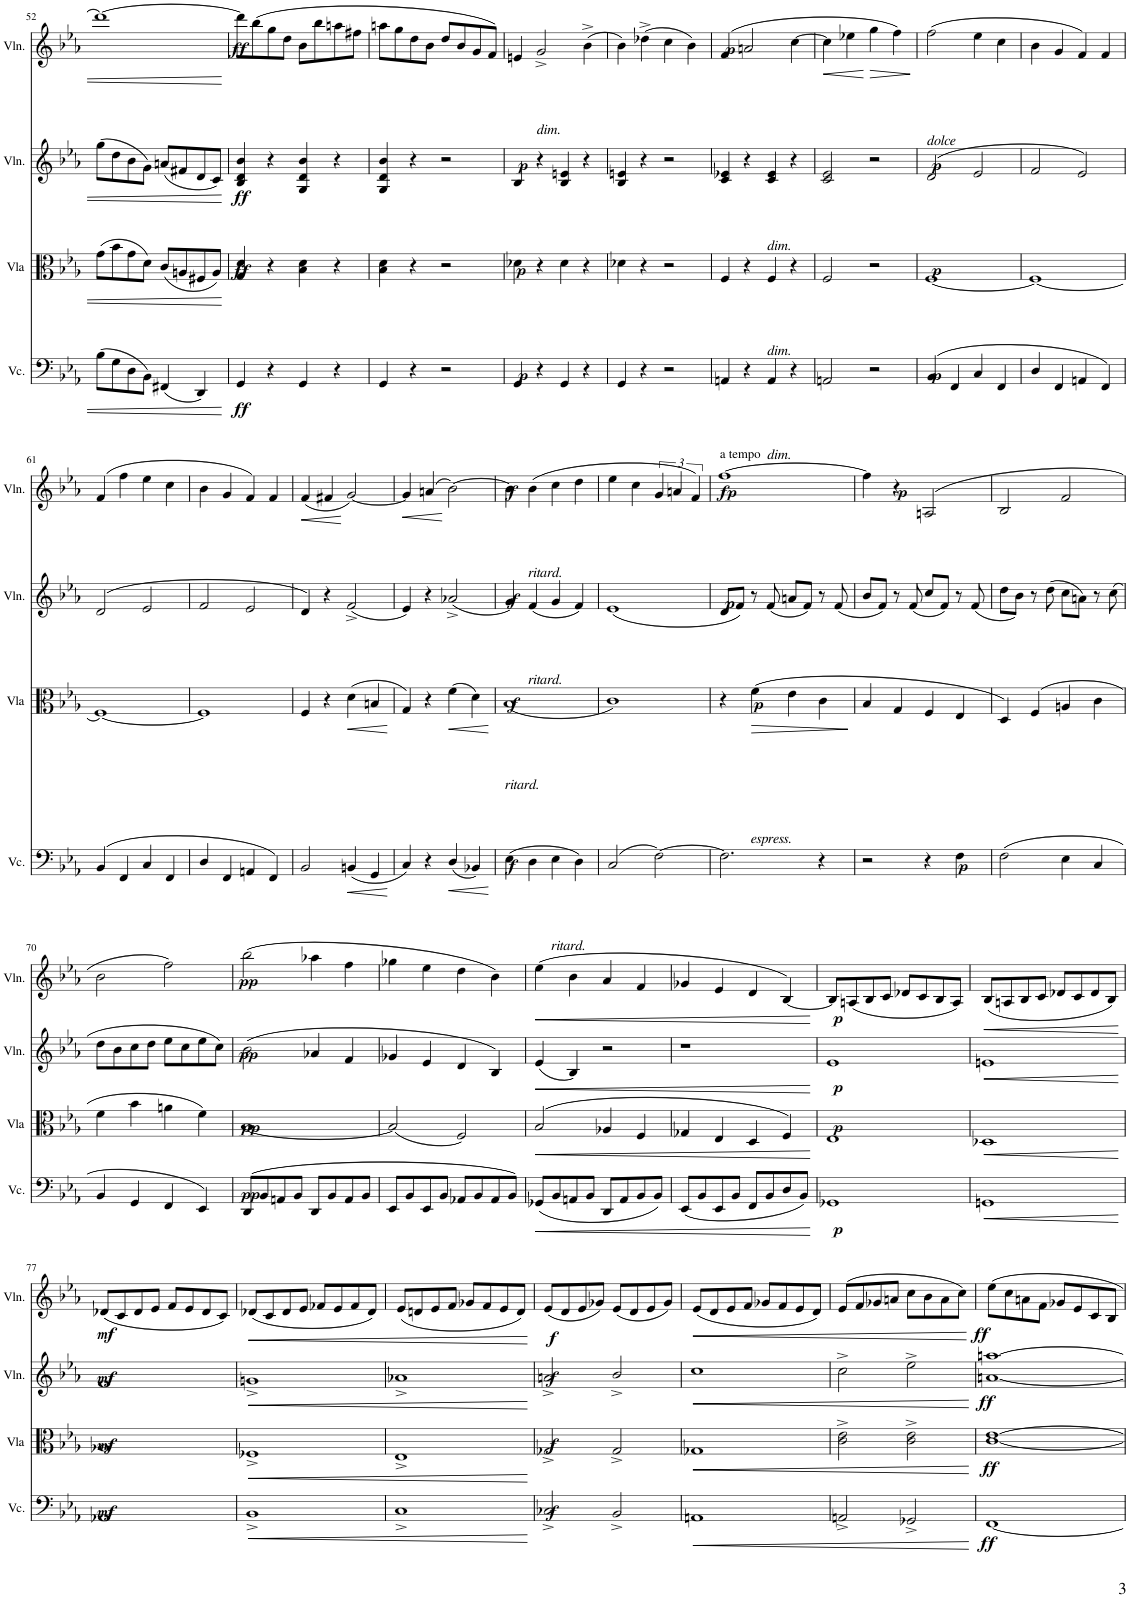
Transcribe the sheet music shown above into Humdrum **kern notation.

**kern	**dynam	**kern	**dynam	**kern	**dynam	**kern	**dynam
*part4	*part4	*part3	*part3	*part2	*part2	*part1	*part1
*staff4	*staff4	*staff3	*staff3	*staff2	*staff2	*staff1	*staff1
*I"Violoncello	*	*I"Viola	*	*I"Violin	*	*I"Violin	*
*I'Vc.	*	*I'Vla	*	*I'Vln.	*	*I'Vln.	*
!!LO:PB:g=z
*clefF4	*	*clefC3	*	*clefG2	*	*clefG2	*
*k[b-e-a-]	*	*k[b-e-a-]	*	*k[b-e-a-]	*	*k[b-e-a-]	*
*M4/4	*	*M4/4	*	*M4/4	*	*M4/4	*
*met(c)	*	*met(c)	*	*met(c)	*	*met(c)	*
=52	=52	=52	=52	=52	=52	=52	=52
(>8B-\L	.	(>8g\L	.	(>8gg\L	.	1ddd_	.
8G\	.	8b-\	.	8dd\	.	.	.
8D\	.	8g\	.	8b-\	.	.	.
8BB-\J)	.	8d\J)	.	8g\J)	.	.	.
(<4FF#X/	.	(<8c/L	.	(<8an/L	.	.	.
.	.	8An/	.	8f#X/	.	.	.
4DD/)	.	8F#X/	.	8d/	.	.	.
.	.	8A/J)	.	8c/J)	.	.	.
=53	=53	=53	=53	=53	=53	=53	=53
!	!LO:DY:b	!	!LO:DY:a	!	!LO:DY:b	!	!LO:DY:a
4GG/	ff	4G/ 4d/	ff	4B-/ 4d/ 4b-/	ff	8ddd\L]	ff
.	.	.	.	.	.	(>8bb-\	.
4r	.	4r	.	4r	.	8gg\	.
.	.	.	.	.	.	8dd\J	.
4GG/	.	4B-\ 4d\	.	4G/ 4d/ 4b-/	.	8b-\L	.
.	.	.	.	.	.	8bb-\	.
4r	.	4r	.	4r	.	8aan\	.
.	.	.	.	.	.	8ff#X\J	.
=54	=54	=54	=54	=54	=54	=54	=54
4GG/	.	4B-\ 4d\	.	4G/ 4d/ 4b-/	.	8aan\L	.
.	.	.	.	.	.	8gg\	.
4r	.	4r	.	4r	.	8dd\	.
.	.	.	.	.	.	8b-\J	.
2r	.	2r	.	2r	.	8dd/L	.
.	.	.	.	.	.	8b-/	.
.	.	.	.	.	.	8g/	.
.	.	.	.	.	.	8f/J)	.
=55	=55	=55	=55	=55	=55	=55	=55
!	!LO:DY:a	!	!LO:DY:a	!	!LO:DY:a	!	!
4GG/	p	4d-X\	p	4B-/	p	4en/	.
!	!	!	!	!	!	!LO:TX:b:i:t=dim.	!
4r	.	4r	.	4r	.	2g^/	.
4GG/	.	4d-\	.	4B-/ 4en/	.	.	.
4r	.	4r	.	4r	.	(>4b-^\	.
=56	=56	=56	=56	=56	=56	=56	=56
4GG/	.	4d-X\	.	4B-/ 4en/	.	4b-\)	.
4r	.	4r	.	4r	.	(>4dd-X^\	.
2r	.	2r	.	2r	.	4cc\	.
.	.	.	.	.	.	4b-\)	.
=57	=57	=57	=57	=57	=57	=57	=57
!	!	!	!	!	!	!	!LO:DY:a
4AAn/	.	4F/	.	4c/ 4e-X/	.	(>4f/	p
4r	.	4r	.	4r	.	2an/	.
!	!	!	!	!LO:TX:b:i:t=dim.	!	!	!
!	!	!LO:TX:b:i:t=dim.	!	!	!	!	!
!LO:TX:b:i:t=dim.	!	!	!	!	!	!	!
4AA/	.	4F/	.	4c/ 4e-/	.	.	.
4r	.	4r	.	4r	.	[4cc\	.
=58	=58	=58	=58	=58	=58	=58	=58
!	!	!	!	!	!	!	!LO:HP:b
2AAn/	.	2F/	.	2c/ 2e-/	.	4cc\]	<
.	.	.	.	.	.	4ee-X\	.
!	!	!	!	!	!	!	!LO:HP:n=1:b
2r	.	2r	.	2r	.	4gg\	[ >
.	.	.	.	.	.	4ff\)	.
.	.	.	.	.	.	.	]
=59	=59	=59	=59	=59	=59	=59	=59
!	!	!	!	!	!	!LO:TX:b:i:t=dolce	!
!	!LO:DY:a	!	!LO:DY:a	!	!LO:DY:a	!	!
(>4BB-/	p	[1F	p	(>2d/	p	(>2ff\	.
4FF/	.	.	.	.	.	.	.
4C/	.	.	.	2e-/	.	4ee-\	.
4FF/	.	.	.	.	.	4cc\	.
=60	=60	=60	=60	=60	=60	=60	=60
4D/	.	1F_	.	2f/	.	4b-\	.
4FF/	.	.	.	.	.	4g/	.
4AAn/	.	.	.	2e-/)	.	4f/)	.
4FF/)	.	.	.	.	.	4f/	.
!!LO:LB:g=z
=61	=61	=61	=61	=61	=61	=61	=61
(>4BB-/	.	1F_	.	(>2d/	.	(>4f/	.
4FF/	.	.	.	.	.	4ff\	.
4C/	.	.	.	2e-/	.	4ee-\	.
4FF/	.	.	.	.	.	4cc\	.
=62	=62	=62	=62	=62	=62	=62	=62
4D/	.	1F]	.	2f/	.	4b-\	.
4FF/	.	.	.	.	.	4g/	.
4AAn/	.	.	.	2e-/	.	4f/)	.
4FF/)	.	.	.	.	.	4f/	.
=63	=63	=63	=63	=63	=63	=63	=63
!	!	!	!	!	!	!	!LO:HP:b
2BB-/	.	4F/	.	4d/)	.	(<4f/	<
.	.	4r	.	4r	.	4f#X/	.
!	!LO:HP:b	!	!LO:HP:b	!	!	!	!
(<4BBn/	<	(>4d\	<	(<2f^/	.	[2g/)	[
4GG/	.	4Bn/	.	.	.	.	.
.	[	.	[	.	.	.	.
=64	=64	=64	=64	=64	=64	=64	=64
!	!	!	!	!	!	!	!LO:HP:b
4C/)	.	4G/)	.	4e-/)	.	4g/]	<
4r	.	4r	.	4r	.	(>4an/	.
!	!LO:HP:b	!	!LO:HP:b	!	!	!	!
(<4D/	<	(>4f\	<	(<2a-X^/	.	[2b-\)	[
4BB-X/)	.	4d\)	.	.	.	.	.
.	[	.	[	.	.	.	.
=65	=65	=65	=65	=65	=65	=65	=65
!	!	!LO:TX:b:i:t=ritard.	!	!	!	!	!
!	!LO:DY:a	!	!LO:DY:a	!	!LO:DY:a	!	!LO:DY:a
(>4E-\	f	(<1B-	f	4g/)	f	4b-\]	f
!	!	!	!	!	!	!LO:TX:b:i:t=ritard.	!
!	!	!	!	!LO:TX:b:i:t=ritard.	!	!	!
4D\	.	.	.	(<4f/	.	(>4b-\	.
!LO:TX:b:i:t=ritard.	!	!	!	!	!	!	!
4E-\	.	.	.	4g/	.	4cc\	.
4D\)	.	.	.	4f/)	.	4dd\	.
=66	=66	=66	=66	=66	=66	=66	=66
(>2C/	.	1c)	.	(<1e-	.	4ee-\	.
.	.	.	.	.	.	4cc\	.
[2F\)	.	.	.	.	.	6g/	.
.	.	.	.	.	.	6an/	.
.	.	.	.	.	.	6f/)	.
=67	=67	=67	=67	=67	=67	=67	=67
!	!	!	!	!	!	!LO:TX:a:t=a tempo	!
!	!	!	!	!	!LO:DY:a	!	!LO:DY:a
2.F\]	.	4r	.	8d/L	p	[1ff	fp
.	.	.	.	8f/J)	.	.	.
!	!	!LO:TX:b:i:t=espress.	!	!	!	!	!
!	!	!	!LO:HP:b	!	!	!	!
!	!	!	!LO:DY:n=1:a	!	!	!	!
.	.	(>4f\	> p	8r	.	.	.
.	.	.	.	(<8f/	.	.	.
.	.	4e-\	.	8an/L	.	.	.
.	.	.	.	8f/J)	.	.	.
4r	.	4c\	.	8r	.	.	.
.	.	.	.	(<8f/	.	.	.
.	.	.	]	.	.	.	.
=68	=68	=68	=68	=68	=68	=68	=68
2r	.	4B-/	.	8b-/L	.	4ff\]	.
.	.	.	.	8f/J)	.	.	.
!	!	!	!	!	!	!	!LO:DY:a
.	.	4G/	.	8r	.	4r	p
.	.	.	.	(<8f/	.	.	.
4r	.	4F/	.	8cc/L	.	(>2An/	.
.	.	.	.	8f/J)	.	.	.
!	!LO:DY:a	!	!	!	!	!	!
4F\	p	4E-/	.	8r	.	.	.
.	.	.	.	(<8f/	.	.	.
=69	=69	=69	=69	=69	=69	=69	=69
(>2F\	.	4D/)	.	8dd\L	.	2B-/	.
.	.	.	.	8b-\J)	.	.	.
.	.	(>4F/	.	8r	.	.	.
.	.	.	.	(>8dd\	.	.	.
4E-\	.	4An/	.	8cc\L	.	2f/	.
.	.	.	.	8an\J)	.	.	.
4C/	.	4c\	.	8r	.	.	.
.	.	.	.	(>8cc\	.	.	.
!!LO:LB:g=z
=70	=70	=70	=70	=70	=70	=70	=70
4BB-/	.	4f\	.	8dd\L	.	2b-\	.
.	.	.	.	8b-\	.	.	.
4GG/	.	4b-\	.	8cc\	.	.	.
.	.	.	.	8dd\J	.	.	.
4FF/	.	4an\	.	8ee-\L	.	2ff\)	.
.	.	.	.	8cc\	.	.	.
4EE-/)	.	4f\)	.	8ee-\	.	.	.
.	.	.	.	8cc\J)	.	.	.
=71	=71	=71	=71	=71	=71	=71	=71
!	!LO:DY:a	!	!LO:DY:a	!	!LO:DY:a	!	!LO:DY:a
(>8DD/L	pp	[1B-	pp	(>2b-\	pp	(>2bb-\	pp
8BB-/	.	.	.	.	.	.	.
8AAn/	.	.	.	.	.	.	.
8BB-/J	.	.	.	.	.	.	.
8DD/L	.	.	.	4a-X/	.	4aa-X\	.
8BB-/	.	.	.	.	.	.	.
8AA/	.	.	.	4f/	.	4ff\	.
8BB-/J	.	.	.	.	.	.	.
=72	=72	=72	=72	=72	=72	=72	=72
8EE-/L	.	(<2B-/]	.	4g-X/	.	4gg-X\	.
8BB-/	.	.	.	.	.	.	.
8EE-/	.	.	.	4e-/	.	4ee-\	.
8BB-/J	.	.	.	.	.	.	.
8AA-X/L	.	2F/)	.	4d/	.	4dd\	.
8BB-/	.	.	.	.	.	.	.
8AA-/	.	.	.	4B-/)	.	4b-\)	.
8BB-/J)	.	.	.	.	.	.	.
=73	=73	=73	=73	=73	=73	=73	=73
!	!LO:HP:b	!	!LO:HP:b	!	!LO:HP:b	!	!LO:HP:b
(<8GG-X/L	<	(>2B-/	<	(<4e-/	<	(>4ee-\	<
8BB-/	.	.	.	.	.	.	.
8AAn/	.	.	.	4B-/)	.	4b-\	.
8BB-/J	.	.	.	.	.	.	.
8DD/L	.	4A-X/	.	2r	.	4a-/	.
8AA/	.	.	.	.	.	.	.
8BB-/	.	4F/	.	.	.	4f/	.
8BB-/J)	.	.	.	.	.	.	.
=74	=74	=74	=74	=74	=74	=74	=74
(<8EE-/L	.	4G-X/	.	1r	.	4g-X/	.
8BB-/	.	.	.	.	.	.	.
8EE-/	.	4E-/	.	.	.	4e-/	.
8BB-/J	.	.	.	.	.	.	.
8FF/L	.	4D/	.	.	.	4d/	.
8BB-/	.	.	.	.	.	.	.
8D/	.	4F/)	.	.	.	[4B-/)	.
8BB-/J)	.	.	.	.	.	.	.
.	[	.	[	.	[	.	[
=75	=75	=75	=75	=75	=75	=75	=75
!	!LO:DY:b	!	!LO:DY:a	!	!LO:DY:b	!	!LO:DY:b
1GG-X	p	1E-	p	1e-	p	8B-/L]	p
.	.	.	.	.	.	(<8An/	.
.	.	.	.	.	.	8B-/	.
.	.	.	.	.	.	8c/J	.
.	.	.	.	.	.	8d-X/L	.
.	.	.	.	.	.	8c/	.
.	.	.	.	.	.	8B-/	.
.	.	.	.	.	.	8A/J)	.
=76	=76	=76	=76	=76	=76	=76	=76
!	!LO:HP:b	!	!LO:HP:b	!	!LO:HP:b	!	!LO:HP:b
1GGn	<	1D-X	<	1en	<	(<8B-/L	<
.	.	.	.	.	.	8An/	.
.	.	.	.	.	.	8B-/	.
.	.	.	.	.	.	8c/J	.
.	.	.	.	.	.	8d-X/L	.
.	.	.	.	.	.	8c/	.
.	.	.	.	.	.	8d-/	.
.	.	.	.	.	.	8B-/J)	.
.	[	.	[	.	[	.	[
!!LO:LB:g=z
=77	=77	=77	=77	=77	=77	=77	=77
!	!LO:DY:a	!	!LO:DY:a	!	!LO:DY:a	!	!LO:DY:b
1AA-X	mf	1A-X	mf	1f	mf	(<8d-X/L	mf
.	.	.	.	.	.	8c/	.
.	.	.	.	.	.	8d-/	.
.	.	.	.	.	.	8e-/J	.
.	.	.	.	.	.	8f/L	.
.	.	.	.	.	.	8e-/	.
.	.	.	.	.	.	8d-/	.
.	.	.	.	.	.	8c/J)	.
=78	=78	=78	=78	=78	=78	=78	=78
!	!LO:HP:b	!	!LO:HP:b	!	!LO:HP:b	!	!LO:HP:b
1BB-^	<	1F-X^	<	1gn^	<	(<8d-X/L	<
.	.	.	.	.	.	8c/	.
.	.	.	.	.	.	8d-/	.
.	.	.	.	.	.	8e-/J	.
.	.	.	.	.	.	8f-X/L	.
.	.	.	.	.	.	8e-/	.
.	.	.	.	.	.	8f-/	.
.	.	.	.	.	.	8d-/J)	.
=79	=79	=79	=79	=79	=79	=79	=79
1C^	.	1E-^	.	1a-X^	.	(<8e-/L	.
.	.	.	.	.	.	8dn/	.
.	.	.	.	.	.	8e-/	.
.	.	.	.	.	.	8f/J	.
.	.	.	.	.	.	8g-X/L	.
.	.	.	.	.	.	8f/	.
.	.	.	.	.	.	8e-/	.
.	.	.	.	.	.	8d/J)	.
.	[	.	[	.	[	.	[
=80	=80	=80	=80	=80	=80	=80	=80
!	!LO:DY:a	!	!LO:DY:a	!	!LO:DY:a	!	!LO:DY:b
2C-X^/	f	2G-X^/	f	2an^/	f	(<8e-/L	f
.	.	.	.	.	.	8d/	.
.	.	.	.	.	.	8e-/	.
.	.	.	.	.	.	8g-X/J)	.
2BB-^/	.	2G-^/	.	2b-^/	.	(<8e-/L	.
.	.	.	.	.	.	8d/	.
.	.	.	.	.	.	8e-/	.
.	.	.	.	.	.	8g-/J)	.
=81	=81	=81	=81	=81	=81	=81	=81
!	!LO:HP:b	!	!LO:HP:b	!	!LO:HP:b	!	!LO:HP:b
1AAn	<	1G-X	<	1cc	<	(<8e-/L	<
.	.	.	.	.	.	8d/	.
.	.	.	.	.	.	8e-/	.
.	.	.	.	.	.	8f/J	.
.	.	.	.	.	.	8g-X/L	.
.	.	.	.	.	.	8f/	.
.	.	.	.	.	.	8e-/	.
.	.	.	.	.	.	8d/J)	.
=82	=82	=82	=82	=82	=82	=82	=82
2AAn^/	.	2c\^ 2e-\^	.	2cc^\	.	(>8e-/L	.
.	.	.	.	.	.	8f/	.
.	.	.	.	.	.	8g-X/	.
.	.	.	.	.	.	8an/J	.
2GG-X^/	.	2c\^ 2e-\^	.	2ee-^\	.	8cc\L	.
.	.	.	.	.	.	8b-\	.
.	.	.	.	.	.	8a\	.
.	.	.	.	.	.	8cc\J)	.
.	[	.	[	.	[	.	[
=83	=83	=83	=83	=83	=83	=83	=83
!	!LO:DY:b	!	!LO:DY:b	!	!LO:DY:b	!	!LO:DY:b
[1FF	ff	[1c [1e-	ff	[1an [1aan	ff	8ee-\L	ff
.	.	.	.	.	.	8cc\	.
.	.	.	.	.	.	8an\	.
.	.	.	.	.	.	8f\J	.
.	.	.	.	.	.	8g-X/L	.
.	.	.	.	.	.	8e-/	.
.	.	.	.	.	.	8c/	.
.	.	.	.	.	.	8B-/J	.
=	=	=	=	=	=	=	=
*-	*-	*-	*-	*-	*-	*-	*-
